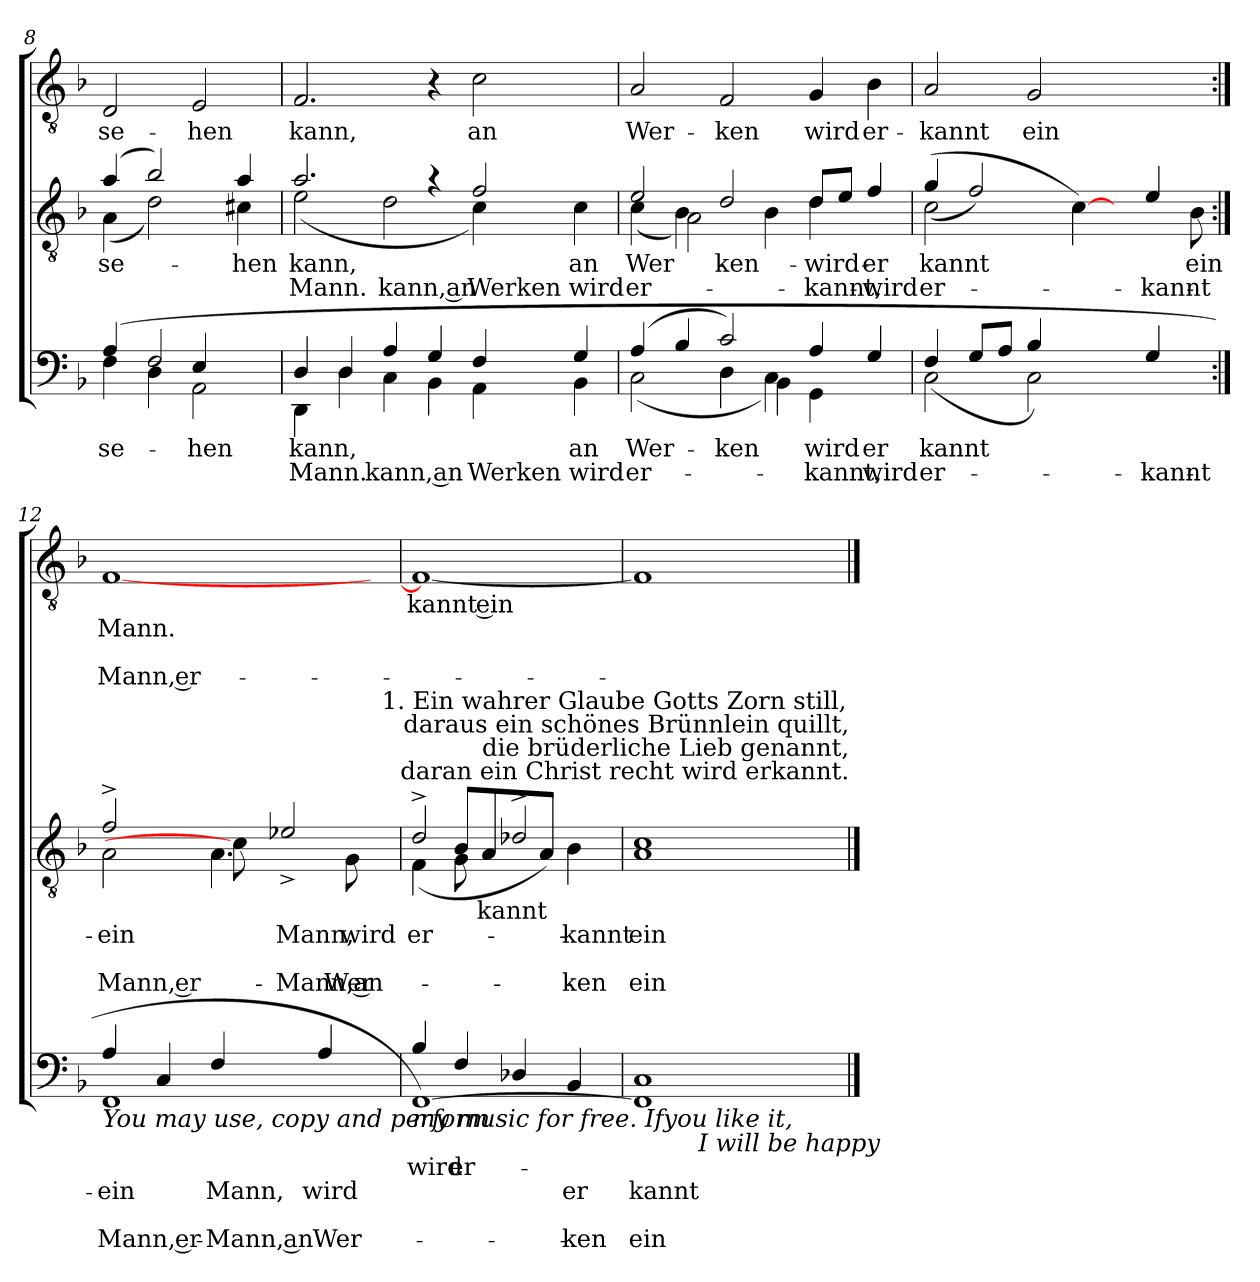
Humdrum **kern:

**kern	**text	**text	**text	**text	**kern	**text	**text	**text	**text	**kern	**text	**text	**text	**text
*part3	*part3	*part3	*part3	*part3	*part2	*part2	*part2	*part2	*part2	*part1	*part1	*part1	*part1	*part1
*staff3	*staff3	*staff3	*staff3	*staff3	*staff2	*staff2	*staff2	*staff2	*staff2	*staff1	*staff1	*staff1	*staff1	*staff1
!!LO:LB:g=z
*clefF4	*	*	*	*	*clefGv2	*	*	*	*	*clefGv2	*	*	*	*
*k[b-]	*	*	*	*	*k[b-]	*	*	*	*	*k[b-]	*	*	*	*
*F:	*	*	*	*	*F:	*	*	*	*	*F:	*	*	*	*
=8	=8	=8	=8	=8	=8	=8	=8	=8	=8	=8	=8	=8	=8	=8
!	!LO:LY:a	!	!	!	!	!LO:LY:b	!	!	!	!	!LO:LY:b	!	!	!
*^	*	*	*	*	*^	*	*	*	*	*	*	*	*	*
*	*^	*	*	*	*	*	*	*	*	*	*	*	*	*	*	*
(4A/	4F\	2ryy	se-	.	.	.	(4a/	(<4A\	se-	.	.	.	2D/	se-	.	.	.
(4D\	2F/)	.	.	.	.	.	2b-/)	2d\)	.	.	.	.	.	.	.	.	.
!	!	!	!LO:LY:a	!	!	!	!	!	!	!	!	!	!	!LO:LY:b	!	!	!
2AA\	.	4E/	-hen	.	.	.	.	.	.	.	.	.	2E/	-hen	.	.	.
!	!	!	!	!	!	!	!	!	!LO:LY:b	!	!	!	!	!	!	!	!
.	4ryy	4ryy	.	.	.	.	4a/	4c#X\	-hen	.	.	.	.	.	.	.	.
=9	=9	=9	=9	=9	=9	=9	=9	=9	=9	=9	=9	=9	=9	=9	=9	=9	=9
!	!	!	!LO:LY:a	!LO:LY:a	!	!	!	!	!LO:LY:b	!LO:LY:b	!	!	!	!LO:LY:b	!	!	!
*	*v	*v	*	*	*	*	*	*	*	*	*	*	*	*	*	*	*
4D/	4DD\	kann,	Mann.	.	.	2.a/	(<2e\	kann,	Mann.	.	.	2.F/	kann,	.	.	.
4D/	4D\	.	.	.	.	.	.	.	.	.	.	.	.	.	.	.
!	!	!	!LO:LY:a	!	!	!	!	!	!LO:LY:b	!	!	!	!	!	!	!
4A/	4C\	.	kann, an	.	.	.	2d\	.	kann, an	.	.	.	.	.	.	.
4G/	4BB-\	.	.	.	.	4ra	.	.	.	.	.	4r	.	.	.	.
!	!	!	!LO:LY:a	!	!	!	!	!	!LO:LY:b	!	!	!	!LO:LY:b	!	!	!
4F/	4AA\	.	Wer­ken	.	.	2f/	4c\)	.	Wer­ken	.	.	2c\	an	.	.	.
!	!	!LO:LY:a	!LO:LY:a	!	!	!	!	!LO:LY:b	!LO:LY:b	!	!	!	!	!	!	!
4G/	4BB-\	an	wird	.	.	.	4c\	an	wird	.	.	.	.	.	.	.
=10	=10	=10	=10	=10	=10	=10	=10	=10	=10	=10	=10	=10	=10	=10	=10	=10
!	!	!LO:LY:a	!LO:LY:a	!	!	!	!	!LO:LY:b	!LO:LY:b	!	!	!	!LO:LY:b	!	!	!
*	*^	*	*	*	*	*^	*^	*	*	*	*	*	*	*	*	*
(4A/	(<2C\	2.ryy	Wer-	er-	.	.	2e/	(<4c\	4ryy	2.ryy	Wer-	er-	.	.	2A/	Wer-	.	.	.
4B-/	.	.	.	.	.	.	.	4B-\)	2A\	.	.	.	.	.	.	.	.	.	.
!	!	!	!LO:LY:a	!	!	!	!	!	!	!	!LO:LY:b	!	!	!	!	!LO:LY:b	!	!	!
2c/)	4D\	.	-ken	.	.	.	1ryy	2d/	.	.	-ken	.	.	.	2F/	-ken	.	.	.
.	4C\)	4BB-\	.	.	.	.	.	.	4ryy	4B-\	.	.	.	.	.	.	.	.	.
!	!	!	!LO:LY:a	!LO:LY:a	!	!	!	!	!	!	!LO:LY:b	!LO:LY:b	!	!	!	!LO:LY:b	!	!	!
4GG\	4A/	4ryy	wird	-kannt,	.	.	.	4d\	8d/L	4ryy	wird	-kannt,	.	.	4G/	wird	.	.	.
.	.	.	.	.	.	.	.	.	8e/J	.	.	.	.	.	.	.	.	.	.
!	!	!	!LO:LY:a	!LO:LY:a	!	!	!	!	!	!	!LO:LY:b	!LO:LY:b	!	!	!	!LO:LY:b	!	!	!
4ryy	4ryy	4G/	er-	wird	.	.	.	4ryy	4ryy	4f/	er-	wird	.	.	4B-\	er-	.	.	.
=11	=11	=11	=11	=11	=11	=11	=11	=11	=11	=11	=11	=11	=11	=11	=11	=11	=11	=11	=11
!	!	!	!LO:LY:a	!LO:LY:a	!	!	!	!	!	!	!LO:LY:b	!LO:LY:b	!	!	!	!LO:LY:b	!	!	!
*	*v	*v	*	*	*	*	*	*	*	*	*	*	*	*	*	*	*	*	*
*	*	*	*	*	*	*	*v	*v	*v	*	*	*	*	*	*	*	*	*
2C\	(4F/	-kannt	er-	.	.	(<2c\	(4g/	-kannt	er-	.	.	2A/	-kannt	.	.	.
.	8G/L	.	.	.	.	.	2f/)	.	.	.	.	.	.	.	.	.
.	8A/J	.	.	.	.	.	.	.	.	.	.	.	.	.	.	.
!	!	!	!	!	!	!	!	!	!	!	!	!	!LO:LY:b	!	!	!
2C\	4B-/)	.	.	.	.	1ryy	.	.	.	.	.	2G/	ein	.	.	.
.	4ryy	.	.	.	.	.	[4c\)	.	.	.	.	.	.	.	.	.
8ryy	8ryy	.	.	.	.	.	8ryy	.	.	.	.	2ryy	.	.	.	.
!	!	!	!LO:LY:a	!	!	!	!	!	!LO:LY:b	!	!	!	!	!	!	!
4.ryy	4G/	.	-kannt	.	.	.	4e/	.	-kannt	.	.	.	.	.	.	.
!	!	!	!	!	!	!	!	!LO:LY:b	!	!	!	!	!	!	!	!
.	8ryy	.	.	.	.	.	8B-\	ein	.	.	.	.	.	.	.	.
!!LO:LB:g=z
=12:|!	=12:|!	=12:|!	=12:|!	=12:|!	=12:|!	=12:|!	=12:|!	=12:|!	=12:|!	=12:|!	=12:|!	=12:|!	=12:|!	=12:|!	=12:|!	=12:|!
!LO:TX:b:i:t=You may use, copy and perform	!	!	!	!	!	!	!	!	!	!	!	!	!	!	!	!
!	!	!	!LO:LY:a	!	!LO:LY:a	!	!	!	!LO:LY:b	!	!LO:LY:b	!	!	!LO:LY:b	!	!LO:LY:b
4A/	(<1FF	.	ein	.	Mann, er-	2f^>/	2A\	.	ein	.	Mann, er-	[<1F	.	Mann.	.	Mann, er-
4C/	.	.	.	.	.	.	.	.	.	.	.	.	.	.	.	.
!	!	!	!LO:LY:a	!	!LO:LY:a	!	!	!	!	!	!	!	!	!	!	!
4F/	.	.	Mann,	.	-Mann, an	4.A\	8c\]	.	.	.	.	.	.	.	.	.
!	!	!	!	!	!	!	!	!	!LO:LY:b	!	!LO:LY:b	!	!	!	!	!
.	.	.	.	.	.	.	2e-X^>/	.	Mann,	.	-Mann, an	.	.	.	.	.
!	!	!	!LO:LY:a	!	!LO:LY:a	!	!	!	!	!	!	!	!	!	!	!
4A/	.	.	wird	.	Wer-	.	.	.	.	.	.	.	.	.	.	.
!	!	!	!	!	!	!	!	!	!LO:LY:b	!	!LO:LY:b	!	!	!	!	!
.	.	.	.	.	.	8G\	.	.	wird	.	-Wer-	.	.	.	.	.
8ryy	8ryy	.	.	.	.	8ryy	.	.	.	.	.	8ryy	.	.	.	.
*	*	*	*	*	*	*v	*v	*	*	*	*	*	*	*	*	*
=13	=13	=13	=13	=13	=13	=13	=13	=13	=13	=13	=13	=13	=13	=13	=13
!LO:TX:b:i:t=my music for free. Ifyou like it,	!	!	!	!	!	!	!	!	!	!	!	!	!	!	!
!	!	!LO:LY:a	!	!	!	!	!LO:LY:b	!	!	!	!	!	!	!	!
*	*	*	*	*	*	*^	*	*	*	*	*	*	*	*	*
!	!	!	!	!	!	!	!	!	!LO:LY:b	!	!	!	!LO:LY:b	!	!	!
*	*	*	*	*	*	*	*^	*	*	*	*	*	*	*	*	*
[<1FF)	4B-/	wird	.	.	.	2d^>/	(<4F\	4ryy	.	er-	.	.	1F_	kannt ein	.	.	.
!	!	!LO:LY:a	!	!	!	!	!	!	!	!	!	!	!	!	!	!	!
.	4F/	er-	.	.	.	.	8G\	8B-/L	.	.	.	.	.	.	.	.	.
!	!	!	!	!	!	!	!	!	!LO:LY:b	!	!	!	!	!	!	!	!
.	.	.	.	.	.	.	2ryy	8A/	-kannt	.	.	.	.	.	.	.	.
.	4D-X/	.	.	.	.	2d-X^>/	.	8ryy	.	.	.	.	.	.	.	.	.
.	.	.	.	.	.	.	.	8A/J)	.	.	.	.	.	.	.	.	.
!	!	!	!LO:LY:a	!	!LO:LY:a	!	!	!	!	!LO:LY:b	!	!LO:LY:b	!	!	!	!	!
.	4BB-/	.	er-	.	-ken	.	.	4B-\	.	-kannt	.	ken	.	.	.	.	.
.	.	.	.	.	.	.	8ryy	.	.	.	.	.	.	.	.	.	.
*	*	*	*	*	*	*	*v	*v	*	*	*	*	*	*	*	*	*
=14	=14	=14	=14	=14	=14	=14	=14	=14	=14	=14	=14	=14	=14	=14	=14	=14
!	!	!	!LO:LY:a	!	!LO:LY:a	!	!	!	!LO:LY:b	!	!LO:LY:b	!	!	!	!	!
*	*	*	*	*	*	*v	*v	*	*	*	*	*	*	*	*	*
1FF] 1C	2ryy	.	-kannt	.	ein	1A 1c	.	ein	.	ein	1F]	.	.	.	.
!	!LO:TX:b:i:t=I will be happy	!	!	!	!	!	!	!	!	!	!	!	!	!	!
.	2ryy	.	.	.	.	.	.	.	.	.	.	.	.	.	.
!	!	!	!	!	!	!LO:TX:a:t=1. Ein wahrer Glaube Gotts Zorn still,\ndaraus ein schönes Brünnlein quillt,\ndie brüderliche Lieb genannt,\ndaran ein Christ recht wird erkannt.	!	!	!	!	!	!	!	!	!
!LO:TX:a:t=3. Die Lieb nimmt sich des Nächsten an,\nsie hilft und dienet jedermann;\ngutwillig ist sie allezeit,\nsie lehrt, sie straft, sie gibt und leiht.	!	!	!	!	!	!	!	!	!	!	!	!	!	!	!
*v	*v	*	*	*	*	*	*	*	*	*	*	*	*	*	*
==	==	==	==	==	==	==	==	==	==	==	==	==	==	==
*-	*-	*-	*-	*-	*-	*-	*-	*-	*-	*-	*-	*-	*-	*-
